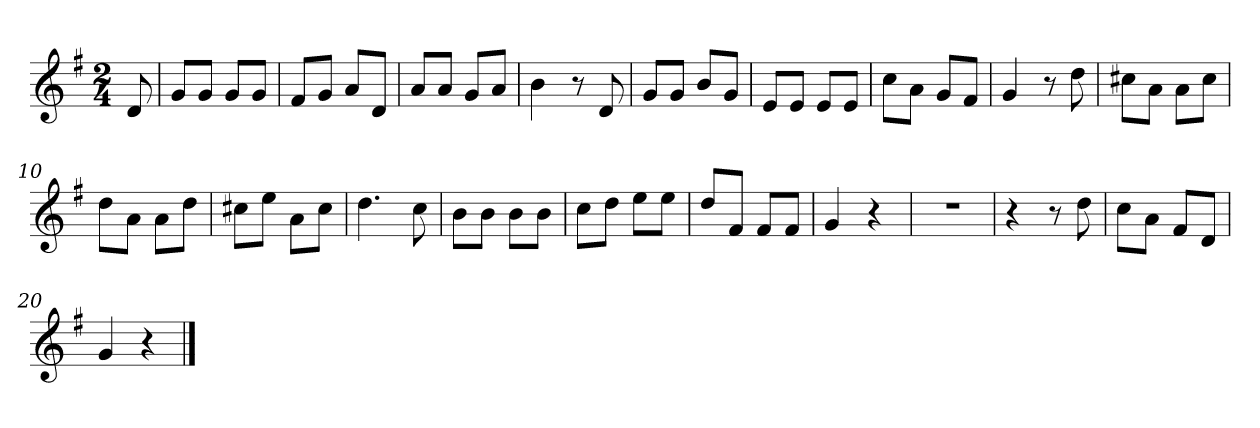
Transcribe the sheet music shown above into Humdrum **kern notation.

**kern
*part1
*staff1
*k[f#]
*M2/4
*MM120
=
8d
=1
8gL
8gJ
8gL
8gJ
=2
8f#L
8gJ
8aL
8dJ
=3
8aL
8aJ
8gL
8aJ
=4
4b
8r
8d
=5
8gL
8gJ
8bL
8gJ
=6
8eL
8eJ
8eL
8eJ
=7
8ccL
8aJ
8gL
8f#J
=8
4g
8r
8dd
=9
8cc#XL
8aJ
8aL
8cc#J
=10
8ddL
8aJ
8aL
8ddJ
=11
8cc#XL
8eeJ
8aL
8cc#J
=12
4.dd
8cc
=13
8bL
8bJ
8bL
8bJ
=14
8ccL
8ddJ
8eeL
8eeJ
=15
8ddL
8f#J
8f#L
8f#J
=16
4g
4r
=17
2r
=18
4r
8r
8dd
=19
8ccL
8aJ
8f#L
8dJ
=20
4g
4r
==
*-
